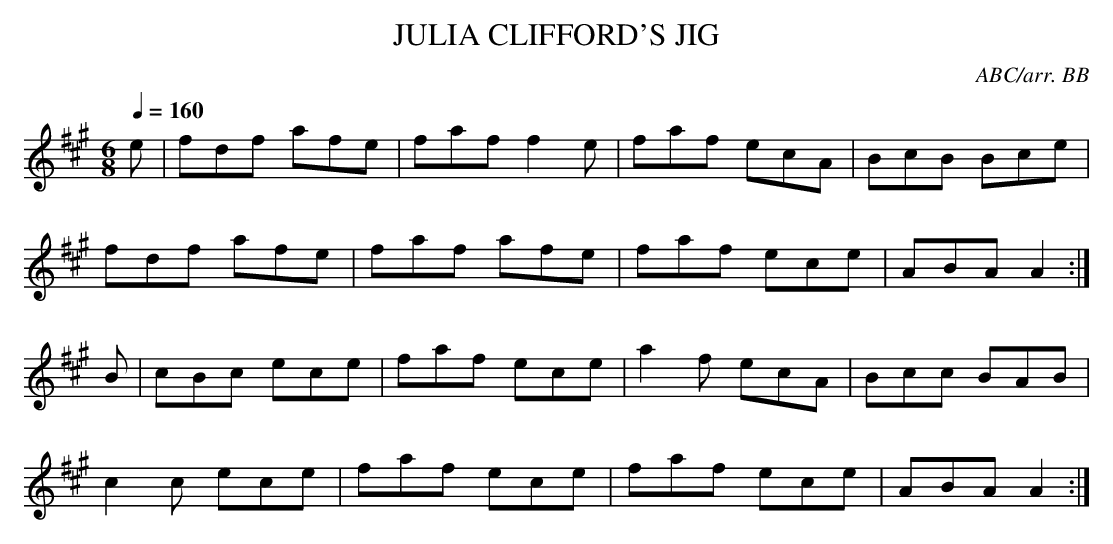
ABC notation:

X:1
T:JULIA CLIFFORD'S JIG
C:ABC/arr. BB
Q:1/4=160
L:1/8
M:6/8
K:A
e|fdf afe|faf f2e|faf ecA|BcB Bce|
fdf afe|faf afe|faf ece|ABA A2 :|
B|cBc ece|faf ece|a2f ecA|Bcc BAB|
c2c ece|faf ece|faf ece|ABA A2 :|
